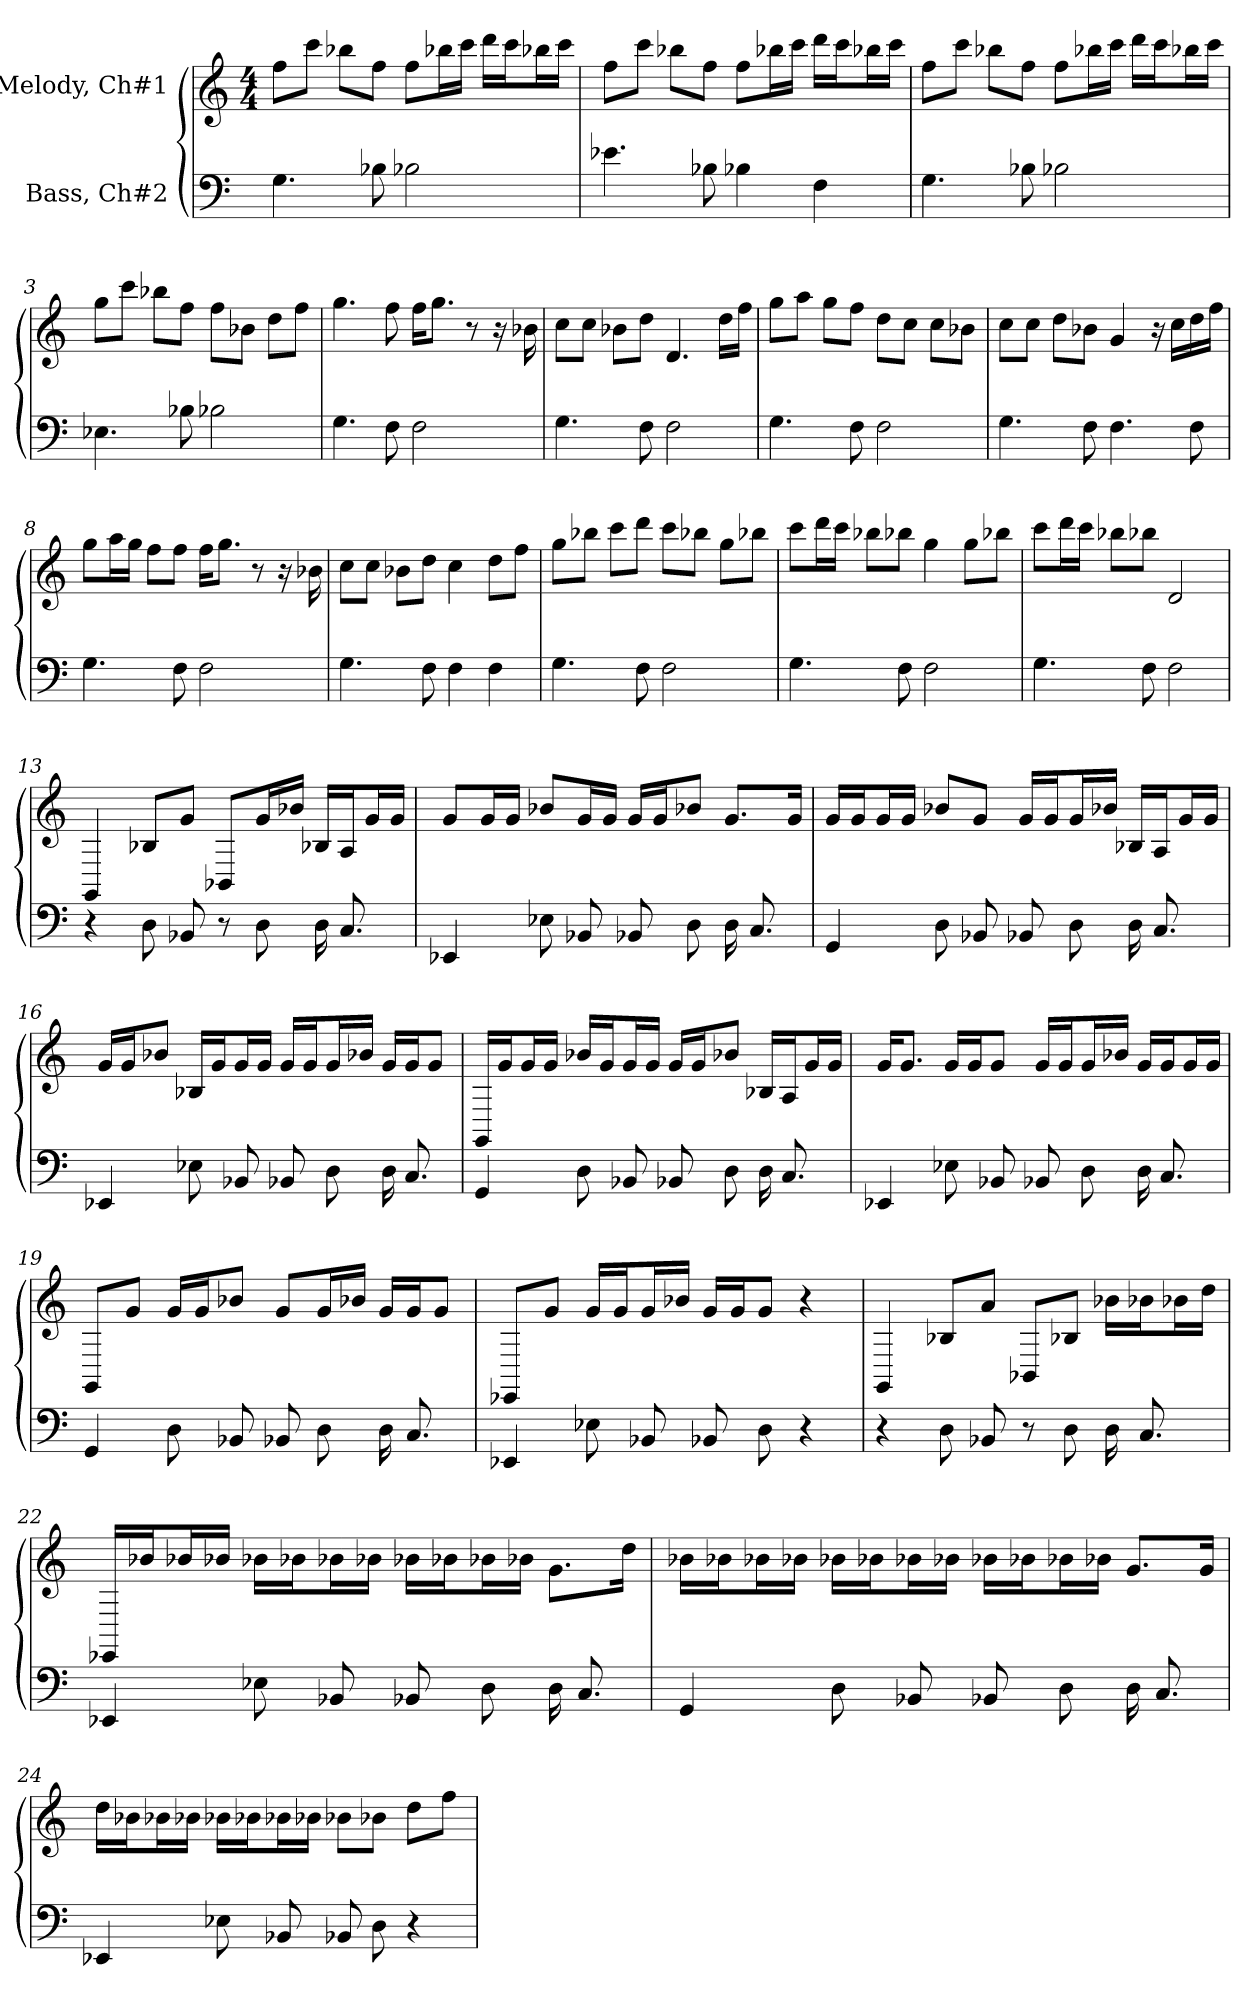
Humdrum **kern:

**kern	**kern
*part2	*part1
*staff2	*staff1
*I"Bass, Ch#2	*I"Melody, Ch#1
*clefF4	*
*	*M4/4
*MM80	*MM80
=	=
4.G	8ffL
.	8cccJ
.	8bb-XL
8B-X	8ffJ
2B-X	8ffL
.	16bb-XL
.	16cccJJ
.	16dddLL
.	16cccJ
.	16bb-XL
.	16cccJJ
=1	=1
4.e-X	8ffL
.	8cccJ
.	8bb-XL
8B-X	8ffJ
4B-X	8ffL
.	16bb-XL
.	16cccJJ
4F	16dddLL
.	16cccJ
.	16bb-XL
.	16cccJJ
=2	=2
4.G	8ffL
.	8cccJ
.	8bb-XL
8B-X	8ffJ
2B-X	8ffL
.	16bb-XL
.	16cccJJ
.	16dddLL
.	16cccJ
.	16bb-XL
.	16cccJJ
=3	=3
4.E-X	8ggL
.	8cccJ
.	8bb-XL
8B-X	8ffJ
2B-X	8ffL
.	8b-XJ
.	8ddL
.	8ffJ
=4	=4
4.G	4.gg
8F	8ff
2F	16ffKL
.	8.ggJ
.	8r
.	16r
.	16b-X
=5	=5
4.G	8ccL
.	8ccJ
.	8b-XL
8F	8ddJ
2F	4.d
.	16ddLL
.	16ffJJ
=6	=6
4.G	8ggL
.	8aaJ
.	8ggL
8F	8ffJ
2F	8ddL
.	8ccJ
.	8ccL
.	8b-XJ
=7	=7
4.G	8ccL
.	8ccJ
.	8ddL
8F	8b-XJ
4.F	4g
.	16r
.	16ccLL
8F	16dd
.	16ffJJ
=8	=8
4.G	8ggL
.	16aaL
.	16ggJJ
.	8ffL
8F	8ffJ
2F	16ffKL
.	8.ggJ
.	8r
.	16r
.	16b-X
=9	=9
4.G	8ccL
.	8ccJ
.	8b-XL
8F	8ddJ
4F	4cc
4F	8ddL
.	8ffJ
=10	=10
4.G	8ggL
.	8bb-XJ
.	8cccL
8F	8dddJ
2F	8cccL
.	8bb-XJ
.	8ggL
.	8bb-XJ
=11	=11
4.G	8cccL
.	16dddL
.	16cccJJ
.	8bb-XL
8F	8bb-XJ
2F	4gg
.	8ggL
.	8bb-XJ
=12	=12
4.G	8cccL
.	16dddL
.	16cccJJ
.	8bb-XL
8F	8bb-XJ
2F	2d
=13	=13
4r	4GG
8D	8B-XL
8BB-X	8gJ
8r	8BB-XL
8D	16gL
.	16b-XJJ
16D	16B-XLL
8.C	16AJ
.	16gL
.	16gJJ
=14	=14
4EE-X	8gL
.	16gL
.	16gJJ
8E-X	8b-XL
8BB-X	16gL
.	16gJJ
8BB-X	16gLL
.	16gJ
8D	8b-XJ
16D	8.gL
8.C	.
.	16gJk
=15	=15
4GG	16gLL
.	16gJ
.	16gL
.	16gJJ
8D	8b-XL
8BB-X	8gJ
8BB-X	16gLL
.	16gJ
8D	16gL
.	16b-XJJ
16D	16B-XLL
8.C	16AJ
.	16gL
.	16gJJ
=16	=16
4EE-X	16gLL
.	16gJ
.	8b-XJ
8E-X	16B-XLL
.	16gJ
8BB-X	16gL
.	16gJJ
8BB-X	16gLL
.	16gJ
8D	16gL
.	16b-XJJ
16D	16gLL
8.C	16gJ
.	8gJ
=17	=17
4GG	16GGLL
.	16gJ
.	16gL
.	16gJJ
8D	16b-XLL
.	16gJ
8BB-X	16gL
.	16gJJ
8BB-X	16gLL
.	16gJ
8D	8b-XJ
16D	16B-XLL
8.C	16AJ
.	16gL
.	16gJJ
=18	=18
4EE-X	16gKL
.	8.gJ
8E-X	16gLL
.	16gJ
8BB-X	8gJ
8BB-X	16gLL
.	16gJ
8D	16gL
.	16b-XJJ
16D	16gLL
8.C	16gJ
.	16gL
.	16gJJ
=19	=19
4GG	8GGL
.	8gJ
8D	16gLL
.	16gJ
8BB-X	8b-XJ
8BB-X	8gL
8D	16gL
.	16b-XJJ
16D	16gLL
8.C	16gJ
.	8gJ
=20	=20
4EE-X	8EE-XL
.	8gJ
8E-X	16gLL
.	16gJ
8BB-X	16gL
.	16b-XJJ
8BB-X	16gLL
.	16gJ
8D	8gJ
4r	4r
=21	=21
4r	4GG
8D	8B-XL
8BB-X	8aJ
8r	8BB-XL
8D	8B-XJ
16D	16b-XLL
8.C	16b-XJ
.	16b-XL
.	16ddJJ
=22	=22
4EE-X	16EE-XLL
.	16b-XJ
.	16b-XL
.	16b-XJJ
8E-X	16b-XLL
.	16b-XJ
8BB-X	16b-XL
.	16b-XJJ
8BB-X	16b-XLL
.	16b-XJ
8D	16b-XL
.	16b-XJJ
16D	8.gL
8.C	.
.	16ddJk
=23	=23
4GG	16b-XLL
.	16b-XJ
.	16b-XL
.	16b-XJJ
8D	16b-XLL
.	16b-XJ
8BB-X	16b-XL
.	16b-XJJ
8BB-X	16b-XLL
.	16b-XJ
8D	16b-XL
.	16b-XJJ
16D	8.gL
8.C	.
.	16gJk
=24	=24
4EE-X	16ddLL
.	16b-XJ
.	16b-XL
.	16b-XJJ
8E-X	16b-XLL
.	16b-XJ
8BB-X	16b-XL
.	16b-XJJ
8BB-X	8b-XL
8D	8b-XJ
4r	8ddL
.	8ffJ
=	=
*-	*-
